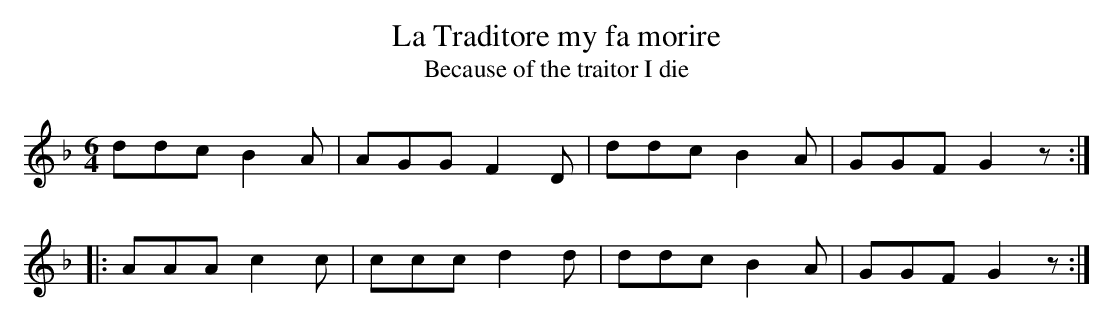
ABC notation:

X:1
T:La Traditore my fa morire
T:Because of the traitor I die
M:6/4
K:GDor
ddc B2A | AGG F2D | ddc B2A | GGF G2z ::
AAA c2c | ccc d2d | ddc B2A | GGF G2z :|
